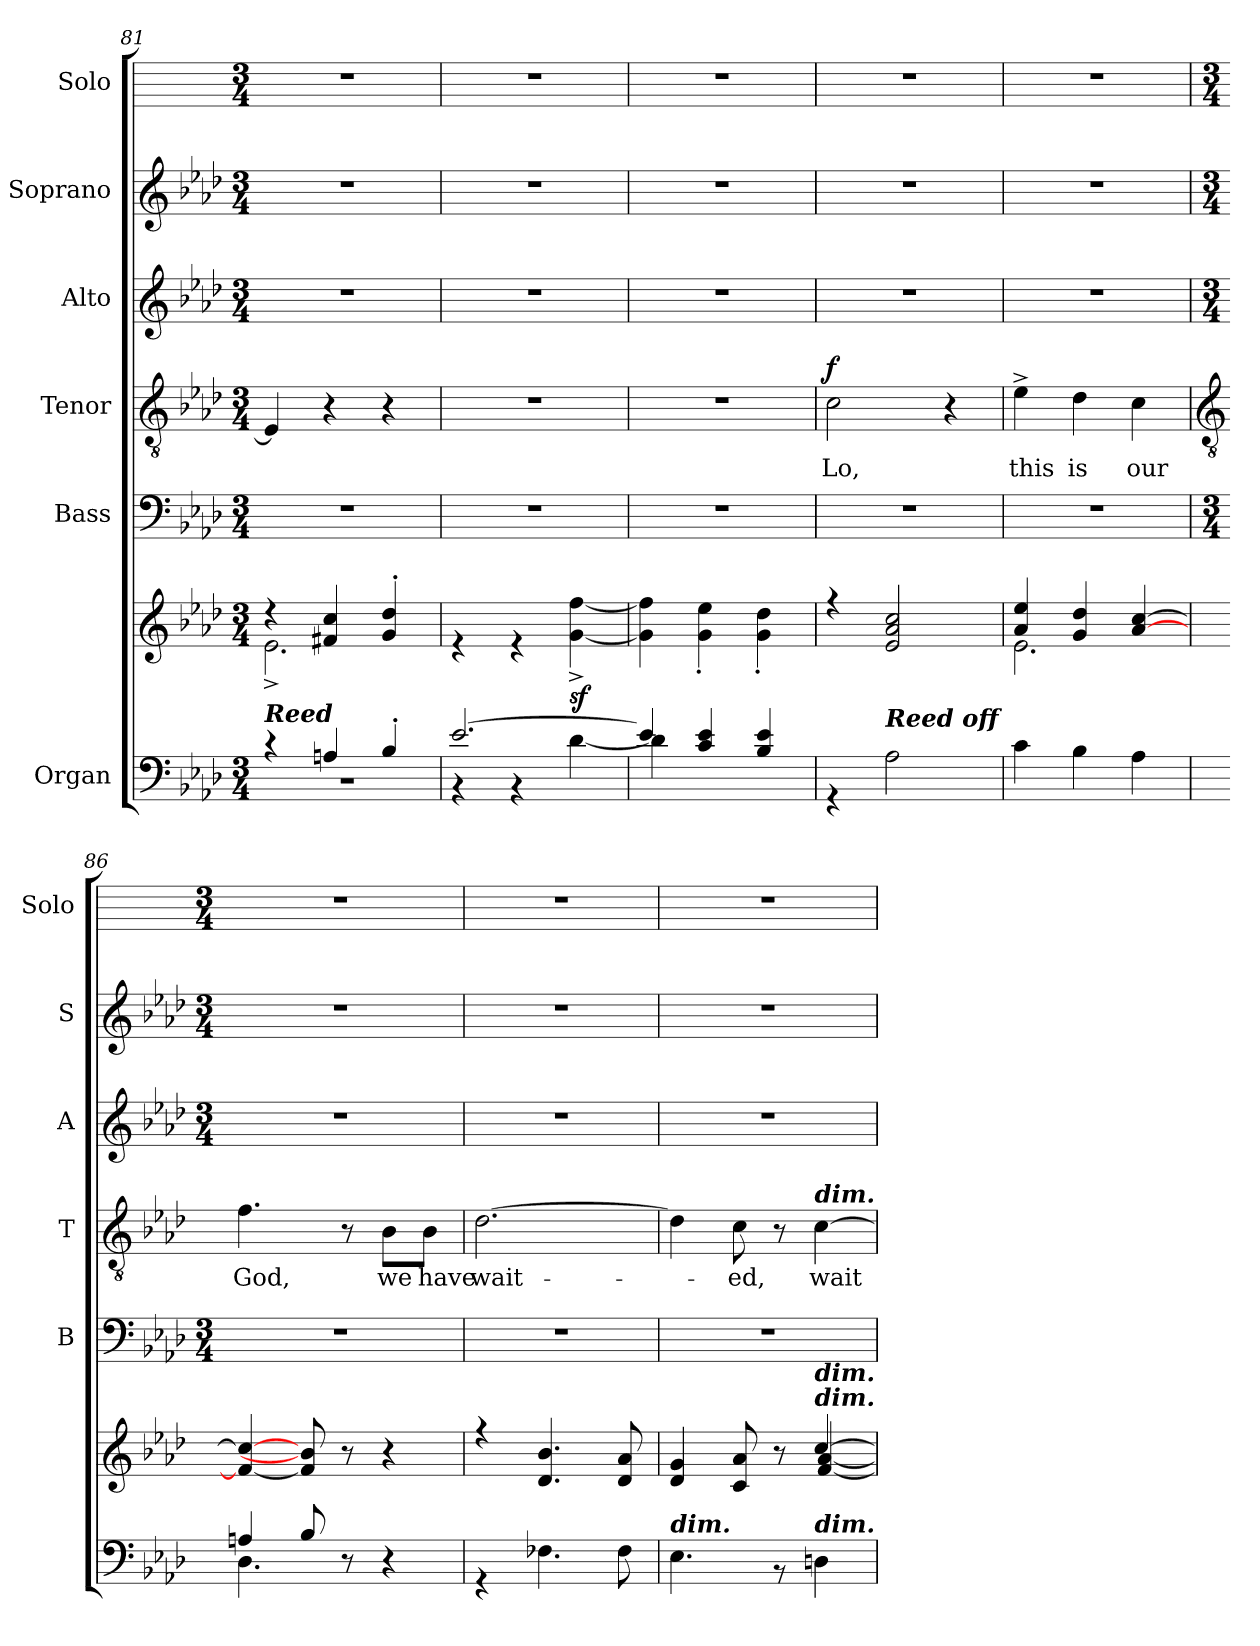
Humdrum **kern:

**kern	**kern	**dynam	**kern	**kern	**text	**dynam	**kern	**kern	**kern
*part6	*part6	*part6	*part5	*part4	*part4	*part4	*part3	*part2	*part1
*staff7	*staff6	*staff6/7	*staff5	*staff4	*staff4	*staff4	*staff3	*staff2	*staff1
*I"Organ	*	*	*I"Bass	*I"Tenor	*	*	*I"Alto	*I"Soprano	*I"Solo
*	*	*	*I'B	*I'T	*	*	*I'A	*I'S	*I'Solo
*clefF4	*clefG2	*	*clefF4	*clefGv2	*	*	*clefG2	*clefG2	*
*k[b-e-a-d-]	*k[b-e-a-d-]	*	*k[b-e-a-d-]	*k[b-e-a-d-]	*	*	*k[b-e-a-d-]	*k[b-e-a-d-]	*
*A-:	*A-:	*	*A-:	*A-:	*	*	*A-:	*A-:	*
*M3/4	*M3/4	*	*M3/4	*M3/4	*	*	*M3/4	*M3/4	*M3/4
=81	=81	=81	=81	=81	=81	=81	=81	=81	=81
*^	*	*	*	*	*	*	*	*	*
!LO:TX:a:Bi:t=Reed	!	!	!	!	!	!	!	!	!	!
!	!LO:N:vis=1	!	!	!	!	!	!	!	!	!
*	*	*^	*	*	*	*	*	*	*	*
4r	2.r	4r	2.e-^\	.	2.r	4E-]	.	.	2.r	2.r	2.r
4An/	.	4f#X/ 4cc/	.	.	.	4r	.	.	.	.	.
4B-'/	.	4g/' 4dd-/'	.	.	.	4r	.	.	.	.	.
=82	=82	=82	=82	=82	=82	=82	=82	=82	=82	=82	=82
!	!	!	!	!	!	!LO:N:vis=1	!	!	!	!	!
[2.e-/	4r	2.ryy	4r	.	2.r	2.r	.	.	2.r	2.r	2.r
.	4r	.	4r	.	.	.	.	.	.	.	.
!	!	!	!	!LO:DY:b	!	!	!	!	!	!	!
.	[4d-\	.	[4g\^ [4ff\^	sf	.	.	.	.	.	.	.
=83	=83	=83	=83	=83	=83	=83	=83	=83	=83	=83	=83
!	!	!	!	!	!	!LO:N:vis=1	!	!	!	!	!
4e-/]	4d-\]	2.ryy	4g\] 4ff\]	.	2.r	2.r	.	.	2.r	2.r	2.r
4c/ 4e-/	2ryy	.	4g\' 4ee-\'	.	.	.	.	.	.	.	.
4B-/ 4e-/	.	.	4g\' 4dd-\'	.	.	.	.	.	.	.	.
=84	=84	=84	=84	=84	=84	=84	=84	=84	=84	=84	=84
!	!	!	!	!	!	!	!LO:LY:b	!LO:DY:b	!	!	!
2.ryy	4r	4r	2.ryy	.	2.r	2c	Lo,	f	2.r	2.r	2.r
!	!LO:TX:a:Bi:t=Reed off	!	!	!	!	!	!	!	!	!	!
.	2A-\	2e-/ 2a-/ 2cc/	.	.	.	.	.	.	.	.	.
.	.	.	.	.	.	4r	.	.	.	.	.
=85	=85	=85	=85	=85	=85	=85	=85	=85	=85	=85	=85
!	!	!	!	!	!	!	!LO:LY:b	!	!	!	!
2.ryy	4c\	4a-/ 4ee-/	2.e-\	.	2.r	4e-^	this	.	2.r	2.r	2.r
!	!	!	!	!	!	!	!LO:LY:b	!	!	!	!
.	4B-\	4g/ 4dd-/	.	.	.	4d-	is	.	.	.	.
!	!	!	!	!	!	!	!LO:LY:b	!	!	!	!
.	4A-\	[4a-/ [4cc/	.	.	.	4c	our	.	.	.	.
!!LO:LB:g=z
=86	=86	=86	=86	=86	=86	=86	=86	=86	=86	=86	=86
*	*	*	*	*	*	*clefGv2	*	*	*	*	*
*	*	*	*	*	*M3/4	*	*	*	*M3/4	*M3/4	*M3/4
!	!	!	!	!	!	!	!LO:LY:b	!	!	!	!
4An/	4.D-\	4f/_ 4cc/_	2ryy	.	2.r	4.f	God,	.	2.r	2.r	2.r
8B-/	.	8f/] 8b-/]	.	.	.	.	.	.	.	.	.
4.ryy	8r	8r	.	.	.	8r	.	.	.	.	.
!	!	!	!	!	!	!	!LO:LY:b	!	!	!	!
.	4r	4r	8ryy	.	.	8B-\L	we	.	.	.	.
!	!	!	!	!	!	!	!LO:LY:b	!	!	!	!
.	.	.	8ryy	.	.	8B-\J	have	.	.	.	.
=87	=87	=87	=87	=87	=87	=87	=87	=87	=87	=87	=87
!	!	!	!	!	!	!	!LO:LY:b	!	!	!	!
2.ryy	4r	4r	2.ryy	.	2.r	[2.d-	wait-	.	2.r	2.r	2.r
.	4.F-X\	4.d-/ 4.b-/	.	.	.	.	.	.	.	.	.
.	8F-\	8d-/ 8a-/	.	.	.	.	.	.	.	.	.
=88	=88	=88	=88	=88	=88	=88	=88	=88	=88	=88	=88
!LO:TX:a:Bi:t=dim.	!	!	!	!	!	!	!	!	!	!	!
2.ryy	4.E-\	4d-/ 4g/	2ryy	.	2.r	4d-]	.	.	2.r	2.r	2.r
!	!	!	!	!	!	!	!LO:LY:b	!	!	!	!
.	.	8c/ 8a-/	.	.	.	8c	ed,	.	.	.	.
.	8r	8r	.	.	.	8r	.	.	.	.	.
!	!	!	!	!	!	!LO:TX:a:Bi:t=dim.	!	!	!	!	!
!	!	!LO:TX:a:Bi:t=dim.	!	!	!	!	!	!	!	!	!
!	!	!LO:TX:a:Bi:t=dim.	!	!	!	!	!	!	!	!	!
!	!LO:TX:a:Bi:t=dim.	!	!	!	!	!	!	!	!	!	!
!	!	!	!	!	!	!	!LO:LY:b	!	!	!	!
.	4Dn\	[4cc/	[4f/ [4a-/	.	.	[4c	wait-	.	.	.	.
*v	*v	*	*	*	*	*	*	*	*	*	*
*	*v	*v	*	*	*	*	*	*	*	*
=	=	=	=	=	=	=	=	=	=
*-	*-	*-	*-	*-	*-	*-	*-	*-	*-
